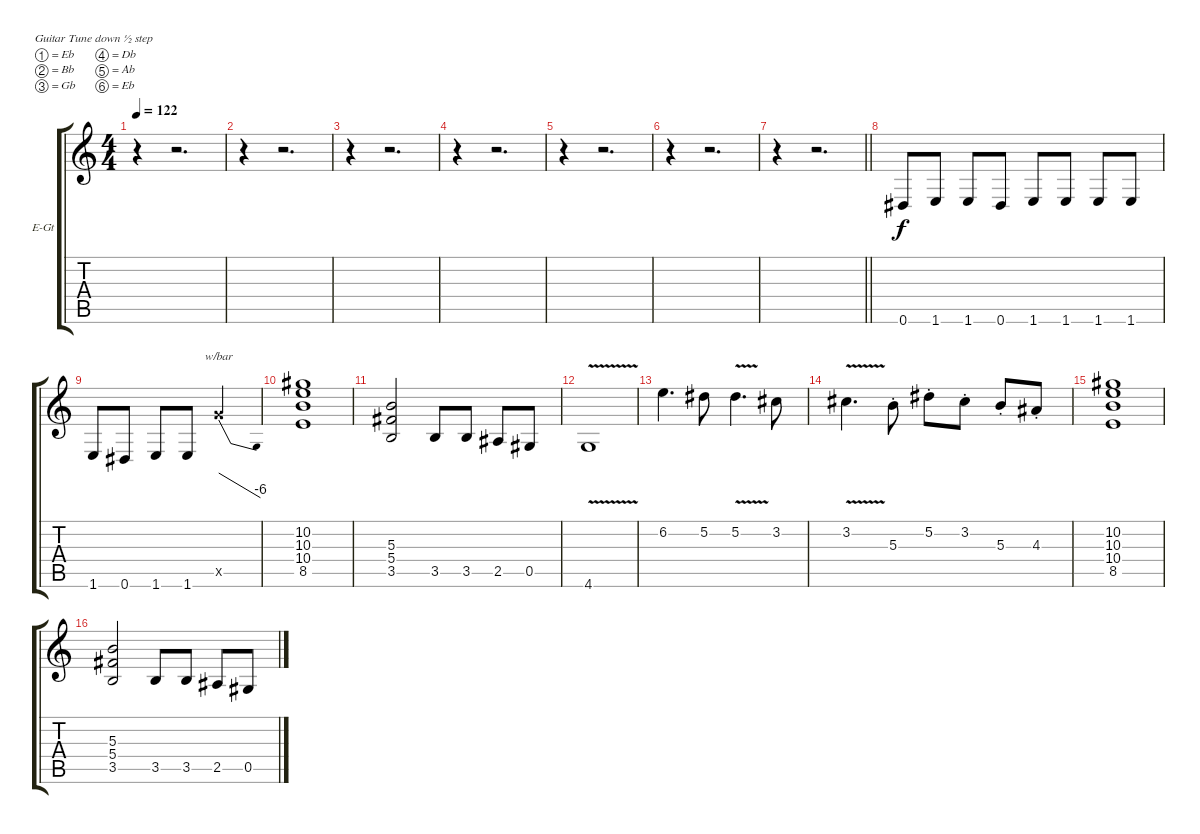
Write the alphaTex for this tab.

\bracketExtendMode groupsimilarinstruments
\firstSystemTrackNameOrientation horizontal
\otherSystemsTrackNameOrientation horizontal
\track ("Yngwie Electrical Guitar" "E-Gt") {instrument distortionguitar}
\staff {score tabs}
\tuning (Eb4 Bb3 Gb3 Db3 Ab2 Eb2)
\ts (4 4)
\tempo 122
\clef g2
\ks c
r.4{dy f} r.2{d} |
r.4 r.2{d} |
r.4 r.2{d} |
r.4 r.2{d} |
r.4 r.2{d} |
r.4 r.2{d} |
\barLineRight lightlight
r.4 r.2{d} |
0.6.8 1.6.8 1.6.8 0.6.8 1.6.8 1.6.8 1.6.8 1.6.8 |
1.6.8 0.6.8 1.6.8 1.6.8 11.5{x}.2{tbe (dive default 0 0 60 -24)} |
(10.2 10.3 10.4 8.5).1 |
(5.3 5.4 3.5).2 3.5.8 3.5.8 2.5.8 0.5.8 |
4.6{v}.1 |
6.2.4{d} 5.2.8 5.2{v}.4{d} 3.2.8 |
3.2{v}.4{d} 5.3{st}.8 5.2{st}.8 3.2{st}.8 5.3{st}.8 4.3{st}.8 |
(10.2 10.3 10.4 8.5).1 |
(5.3 5.4 3.5).2 3.5.8 3.5.8 2.5.8 0.5.8
